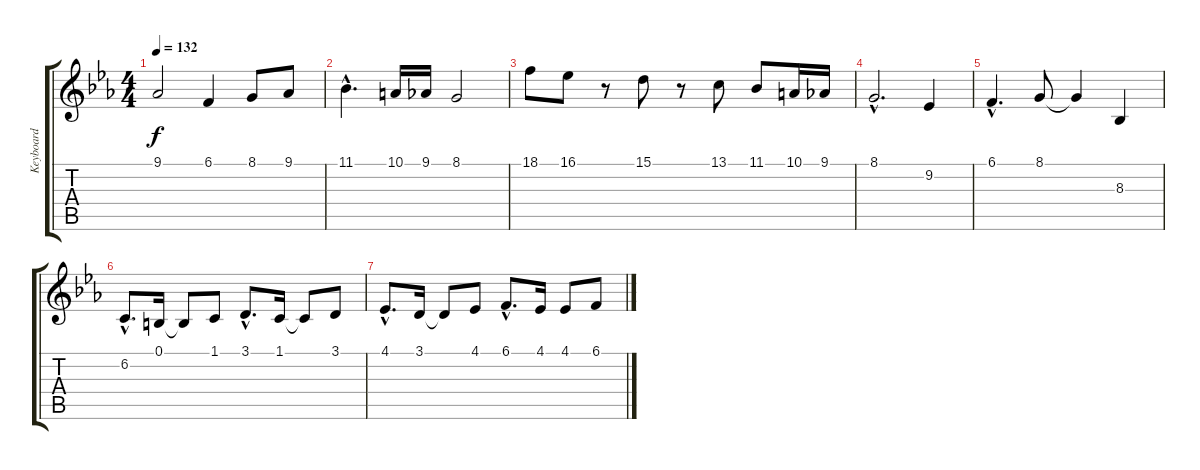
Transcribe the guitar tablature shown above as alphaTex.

\track ("Keyboard" "Keyboard") {instrument electricgrandpiano}
\staff {score tabs}
\tuning (B3 Gb3 D3 A2 E2 B1) {hide}
\ts (4 4)
\tempo 132
\clef g2
\ks eb
9.1.2{dy f} 6.1.4 8.1.8 9.1.8 |
11.1{hac}.4{d} 10.1.16 9.1.16 8.1.2 |
18.1.8 16.1.8 r.8 15.1.8 r.8 13.1.8 11.1.8 10.1.16 9.1.16 |
8.1{hac}.2{d volume 0} 9.2.4 |
6.1{hac}.4{d} 8.1.8 8.1{t}.4 8.3.4 |
6.2{hac}.8{d} 0.1.16 0.1{t}.8 1.1.8 3.1{hac}.8{d} 1.1.16 1.1{t}.8 3.1.8 |
4.1{hac}.8{d} 3.1.16 3.1{t}.8 4.1.8 6.1{hac}.8{d} 4.1.16 4.1.8 6.1.8
